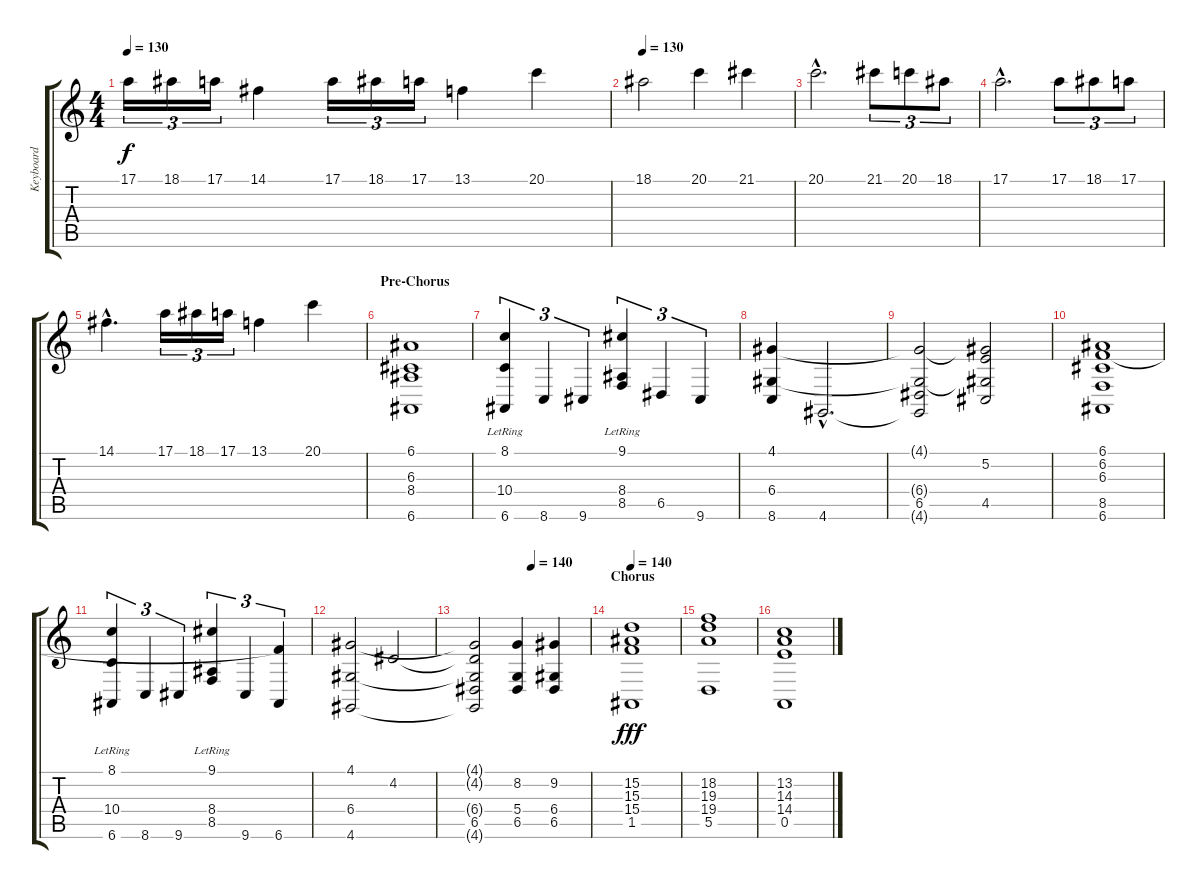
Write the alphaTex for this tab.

\track ("Keyboard" "Keyboard") {instrument stringensemble1}
\staff {score tabs}
\tuning (E4 B3 G3 D3 A2 E2) {hide}
\ts (4 4)
\tempo 130
\clef g2
\ks c
17.1.16{tu (3 2) dy f} 18.1.16{tu (3 2)} 17.1.16{tu (3 2)} 14.1.4 17.1.16{tu (3 2)} 18.1.16{tu (3 2)} 17.1.16{tu (3 2)} 13.1.4 20.1.4 |
\tempo 130
18.1.2 20.1.4 21.1.4 |
20.1{hac}.2{d} 21.1.8{tu (3 2)} 20.1.8{tu (3 2)} 18.1.8{tu (3 2)} |
17.1{hac}.2{d} 17.1.8{tu (3 2)} 18.1.8{tu (3 2)} 17.1.8{tu (3 2)} |
14.1{hac}.4{d} 17.1.16{tu (3 2)} 18.1.16{tu (3 2)} 17.1.16{tu (3 2)} 13.1.4 20.1.4 |
\section ("" "Pre-Chorus")
(6.1 6.3 8.4 6.6).1 |
(8.1{lr} 10.4{lr} 6.6).4{tu (3 2)} 8.6.4{tu (3 2)} 9.6.4{tu (3 2)} (9.1{lr} 8.4{lr} 8.5).4{tu (3 2)} 6.5.4{tu (3 2)} 9.6.4{tu (3 2)} |
(4.1 6.4 8.6).4 4.6{hac}.2{d} |
(4.1{t} 6.4{t} 6.5 4.6{t}).2 (4.1{t} 5.2 6.4{t} 4.5).2 |
(6.1 6.2 6.3 8.5 6.6).1 |
(8.1{lr} 10.4{lr} 6.6).4{tu (3 2)} 8.6.4{tu (3 2)} 9.6.4{tu (3 2)} (9.1{lr} 8.4{lr} 8.5).4{tu (3 2)} 9.6.4{tu (3 2)} (6.2{t} 6.6).4{tu (3 2)} |
(4.1 6.4 4.6).2 4.2.2 |
\tempo (140 0.5)
(4.1{t} 4.2{t} 6.4{t} 6.5 4.6{t}).2 (8.2 5.4 6.5).4 (9.2 6.4 6.5).4 |
\section ("" "Chorus")
\tempo 140
(15.2 15.3 15.4 1.5).1{dy fff} |
(18.2 19.3 19.4 5.5).1 |
(13.2 14.3 14.4 0.5).1
